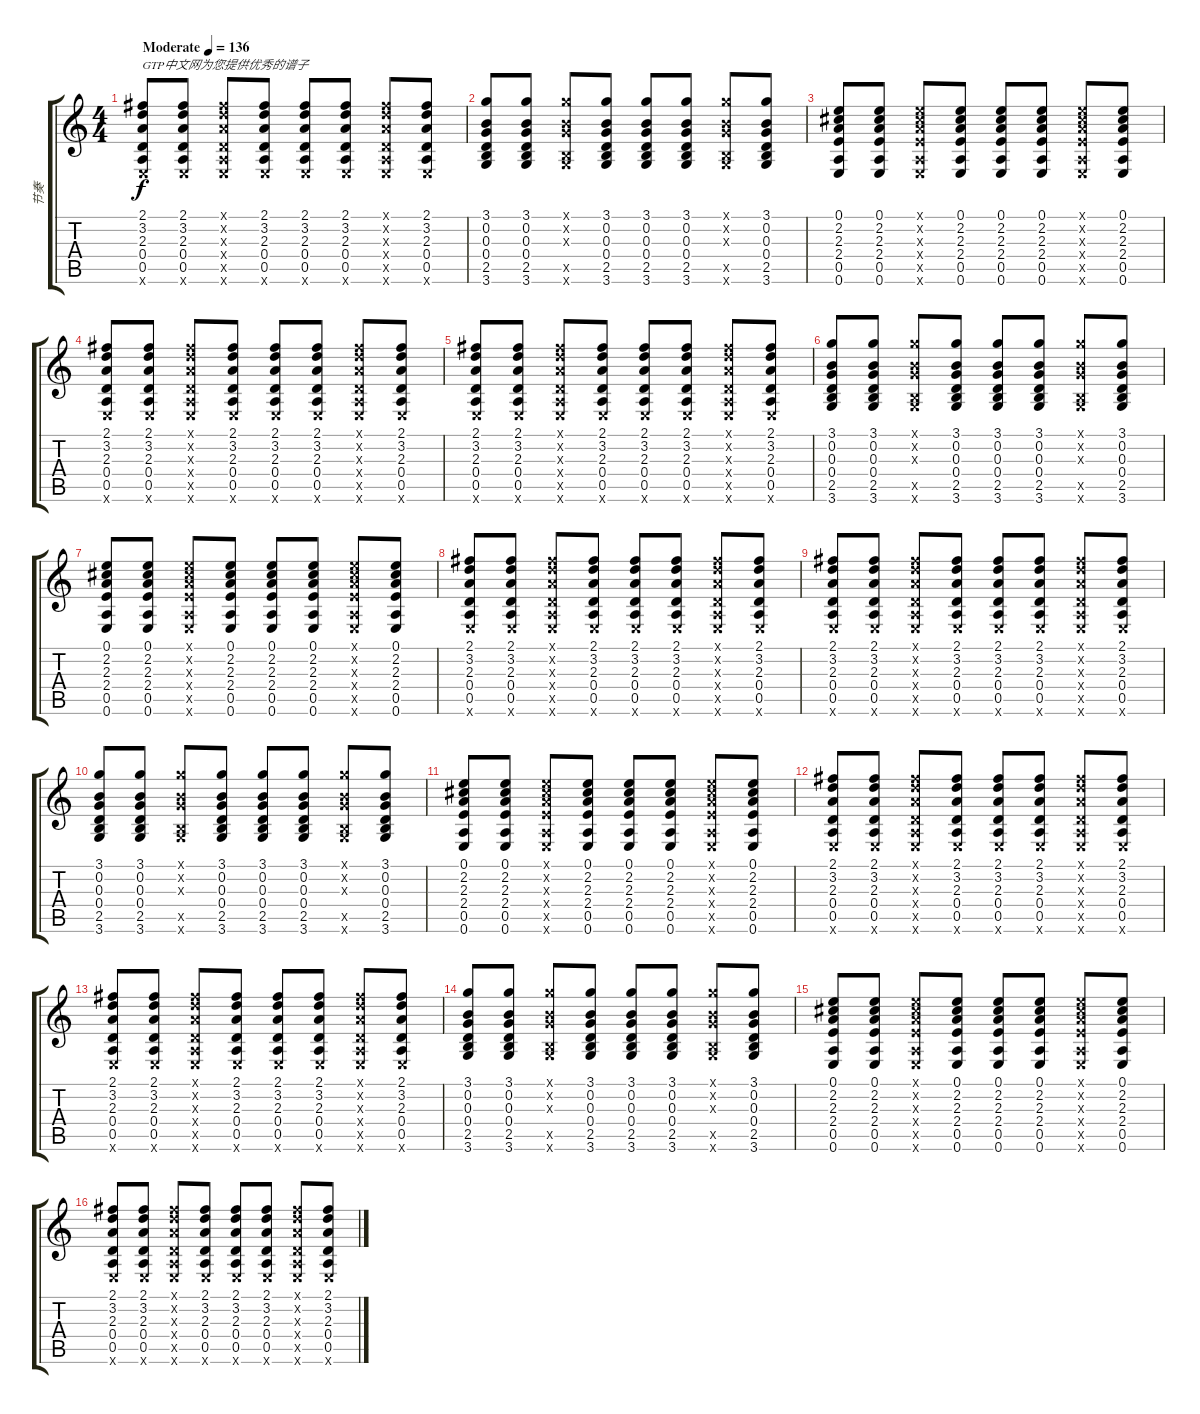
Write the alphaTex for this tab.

\track ("节奏" "节奏") {instrument acousticguitarsteel}
\staff {score tabs}
\tuning (E4 B3 G3 D3 A2 E2) {hide}
\ts (4 4)
\tempo (136 "Moderate")
\clef g2
\ks c
(2.1 3.2 2.3 0.4 0.5 0.6{x}).8{txt "GTP中文网为您提供优秀的谱子" dy f instrument acousticguitarsteel} (2.1 3.2 2.3 0.4 0.5 0.6{x}).8 (2.1{x} 3.2{x} 2.3{x} 0.4{x} 0.5{x} 0.6{x}).8 (2.1 3.2 2.3 0.4 0.5 0.6{x}).8 (2.1 3.2 2.3 0.4 0.5 0.6{x}).8 (2.1 3.2 2.3 0.4 0.5 0.6{x}).8 (2.1{x} 3.2{x} 2.3{x} 0.4{x} 0.5{x} 0.6{x}).8 (2.1 3.2 2.3 0.4 0.5 0.6{x}).8 |
(3.1 0.2 0.3 0.4 2.5 3.6).8 (3.1 0.2 0.3 0.4 2.5 3.6).8 (3.1{x} 0.2{x} 0.3{x} 2.5{x} 3.6{x}).8 (3.1 0.2 0.3 0.4 2.5 3.6).8 (3.1 0.2 0.3 0.4 2.5 3.6).8 (3.1 0.2 0.3 0.4 2.5 3.6).8 (3.1{x} 0.2{x} 0.3{x} 2.5{x} 3.6{x}).8 (3.1 0.2 0.3 0.4 2.5 3.6).8 |
(0.1 2.2 2.3 2.4 0.5 0.6).8 (0.1 2.2 2.3 2.4 0.5 0.6).8 (0.1{x} 2.2{x} 2.3{x} 2.4{x} 0.5{x} 0.6{x}).8 (0.1 2.2 2.3 2.4 0.5 0.6).8 (0.1 2.2 2.3 2.4 0.5 0.6).8 (0.1 2.2 2.3 2.4 0.5 0.6).8 (0.1{x} 2.2{x} 2.3{x} 2.4{x} 0.5{x} 0.6{x}).8 (0.1 2.2 2.3 2.4 0.5 0.6).8 |
(2.1 3.2 2.3 0.4 0.5 0.6{x}).8 (2.1 3.2 2.3 0.4 0.5 0.6{x}).8 (2.1{x} 3.2{x} 2.3{x} 0.4{x} 0.5{x} 0.6{x}).8 (2.1 3.2 2.3 0.4 0.5 0.6{x}).8 (2.1 3.2 2.3 0.4 0.5 0.6{x}).8 (2.1 3.2 2.3 0.4 0.5 0.6{x}).8 (2.1{x} 3.2{x} 2.3{x} 0.4{x} 0.5{x} 0.6{x}).8 (2.1 3.2 2.3 0.4 0.5 0.6{x}).8 |
(2.1 3.2 2.3 0.4 0.5 0.6{x}).8 (2.1 3.2 2.3 0.4 0.5 0.6{x}).8 (2.1{x} 3.2{x} 2.3{x} 0.4{x} 0.5{x} 0.6{x}).8 (2.1 3.2 2.3 0.4 0.5 0.6{x}).8 (2.1 3.2 2.3 0.4 0.5 0.6{x}).8 (2.1 3.2 2.3 0.4 0.5 0.6{x}).8 (2.1{x} 3.2{x} 2.3{x} 0.4{x} 0.5{x} 0.6{x}).8 (2.1 3.2 2.3 0.4 0.5 0.6{x}).8 |
(3.1 0.2 0.3 0.4 2.5 3.6).8 (3.1 0.2 0.3 0.4 2.5 3.6).8 (3.1{x} 0.2{x} 0.3{x} 2.5{x} 3.6{x}).8 (3.1 0.2 0.3 0.4 2.5 3.6).8 (3.1 0.2 0.3 0.4 2.5 3.6).8 (3.1 0.2 0.3 0.4 2.5 3.6).8 (3.1{x} 0.2{x} 0.3{x} 2.5{x} 3.6{x}).8 (3.1 0.2 0.3 0.4 2.5 3.6).8 |
(0.1 2.2 2.3 2.4 0.5 0.6).8 (0.1 2.2 2.3 2.4 0.5 0.6).8 (0.1{x} 2.2{x} 2.3{x} 2.4{x} 0.5{x} 0.6{x}).8 (0.1 2.2 2.3 2.4 0.5 0.6).8 (0.1 2.2 2.3 2.4 0.5 0.6).8 (0.1 2.2 2.3 2.4 0.5 0.6).8 (0.1{x} 2.2{x} 2.3{x} 2.4{x} 0.5{x} 0.6{x}).8 (0.1 2.2 2.3 2.4 0.5 0.6).8 |
(2.1 3.2 2.3 0.4 0.5 0.6{x}).8 (2.1 3.2 2.3 0.4 0.5 0.6{x}).8 (2.1{x} 3.2{x} 2.3{x} 0.4{x} 0.5{x} 0.6{x}).8 (2.1 3.2 2.3 0.4 0.5 0.6{x}).8 (2.1 3.2 2.3 0.4 0.5 0.6{x}).8 (2.1 3.2 2.3 0.4 0.5 0.6{x}).8 (2.1{x} 3.2{x} 2.3{x} 0.4{x} 0.5{x} 0.6{x}).8 (2.1 3.2 2.3 0.4 0.5 0.6{x}).8 |
(2.1 3.2 2.3 0.4 0.5 0.6{x}).8 (2.1 3.2 2.3 0.4 0.5 0.6{x}).8 (2.1{x} 3.2{x} 2.3{x} 0.4{x} 0.5{x} 0.6{x}).8 (2.1 3.2 2.3 0.4 0.5 0.6{x}).8 (2.1 3.2 2.3 0.4 0.5 0.6{x}).8 (2.1 3.2 2.3 0.4 0.5 0.6{x}).8 (2.1{x} 3.2{x} 2.3{x} 0.4{x} 0.5{x} 0.6{x}).8 (2.1 3.2 2.3 0.4 0.5 0.6{x}).8 |
(3.1 0.2 0.3 0.4 2.5 3.6).8 (3.1 0.2 0.3 0.4 2.5 3.6).8 (3.1{x} 0.2{x} 0.3{x} 2.5{x} 3.6{x}).8 (3.1 0.2 0.3 0.4 2.5 3.6).8 (3.1 0.2 0.3 0.4 2.5 3.6).8 (3.1 0.2 0.3 0.4 2.5 3.6).8 (3.1{x} 0.2{x} 0.3{x} 2.5{x} 3.6{x}).8 (3.1 0.2 0.3 0.4 2.5 3.6).8 |
(0.1 2.2 2.3 2.4 0.5 0.6).8 (0.1 2.2 2.3 2.4 0.5 0.6).8 (0.1{x} 2.2{x} 2.3{x} 2.4{x} 0.5{x} 0.6{x}).8 (0.1 2.2 2.3 2.4 0.5 0.6).8 (0.1 2.2 2.3 2.4 0.5 0.6).8 (0.1 2.2 2.3 2.4 0.5 0.6).8 (0.1{x} 2.2{x} 2.3{x} 2.4{x} 0.5{x} 0.6{x}).8 (0.1 2.2 2.3 2.4 0.5 0.6).8 |
(2.1 3.2 2.3 0.4 0.5 0.6{x}).8 (2.1 3.2 2.3 0.4 0.5 0.6{x}).8 (2.1{x} 3.2{x} 2.3{x} 0.4{x} 0.5{x} 0.6{x}).8 (2.1 3.2 2.3 0.4 0.5 0.6{x}).8 (2.1 3.2 2.3 0.4 0.5 0.6{x}).8 (2.1 3.2 2.3 0.4 0.5 0.6{x}).8 (2.1{x} 3.2{x} 2.3{x} 0.4{x} 0.5{x} 0.6{x}).8 (2.1 3.2 2.3 0.4 0.5 0.6{x}).8 |
(2.1 3.2 2.3 0.4 0.5 0.6{x}).8 (2.1 3.2 2.3 0.4 0.5 0.6{x}).8 (2.1{x} 3.2{x} 2.3{x} 0.4{x} 0.5{x} 0.6{x}).8 (2.1 3.2 2.3 0.4 0.5 0.6{x}).8 (2.1 3.2 2.3 0.4 0.5 0.6{x}).8 (2.1 3.2 2.3 0.4 0.5 0.6{x}).8 (2.1{x} 3.2{x} 2.3{x} 0.4{x} 0.5{x} 0.6{x}).8 (2.1 3.2 2.3 0.4 0.5 0.6{x}).8 |
(3.1 0.2 0.3 0.4 2.5 3.6).8 (3.1 0.2 0.3 0.4 2.5 3.6).8 (3.1{x} 0.2{x} 0.3{x} 2.5{x} 3.6{x}).8 (3.1 0.2 0.3 0.4 2.5 3.6).8 (3.1 0.2 0.3 0.4 2.5 3.6).8 (3.1 0.2 0.3 0.4 2.5 3.6).8 (3.1{x} 0.2{x} 0.3{x} 2.5{x} 3.6{x}).8 (3.1 0.2 0.3 0.4 2.5 3.6).8 |
(0.1 2.2 2.3 2.4 0.5 0.6).8 (0.1 2.2 2.3 2.4 0.5 0.6).8 (0.1{x} 2.2{x} 2.3{x} 2.4{x} 0.5{x} 0.6{x}).8 (0.1 2.2 2.3 2.4 0.5 0.6).8 (0.1 2.2 2.3 2.4 0.5 0.6).8 (0.1 2.2 2.3 2.4 0.5 0.6).8 (0.1{x} 2.2{x} 2.3{x} 2.4{x} 0.5{x} 0.6{x}).8 (0.1 2.2 2.3 2.4 0.5 0.6).8 |
(2.1 3.2 2.3 0.4 0.5 0.6{x}).8 (2.1 3.2 2.3 0.4 0.5 0.6{x}).8 (2.1{x} 3.2{x} 2.3{x} 0.4{x} 0.5{x} 0.6{x}).8 (2.1 3.2 2.3 0.4 0.5 0.6{x}).8 (2.1 3.2 2.3 0.4 0.5 0.6{x}).8 (2.1 3.2 2.3 0.4 0.5 0.6{x}).8 (2.1{x} 3.2{x} 2.3{x} 0.4{x} 0.5{x} 0.6{x}).8 (2.1 3.2 2.3 0.4 0.5 0.6{x}).8
